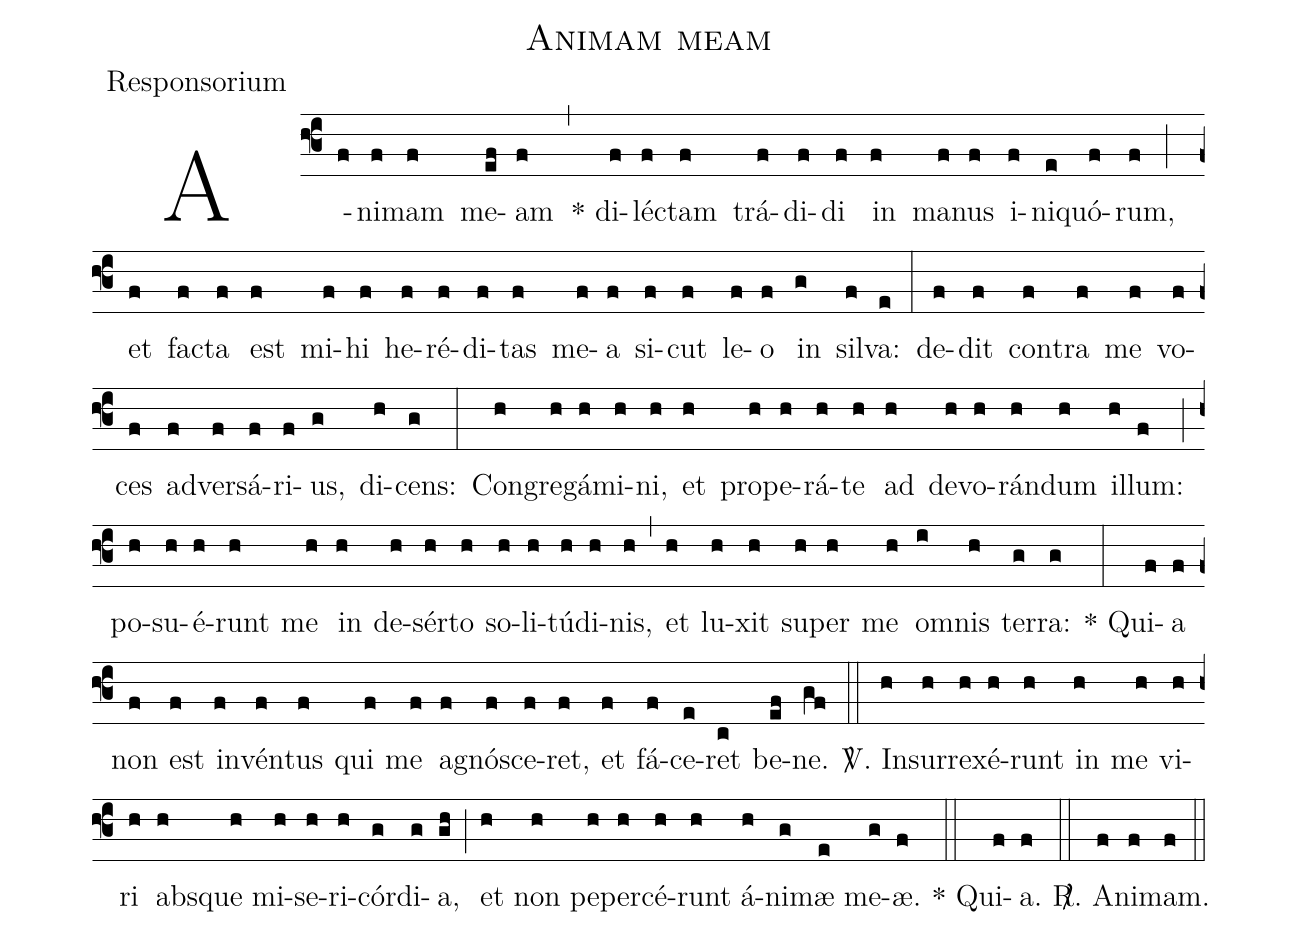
name:Animam meam;
office-part:Responsorium;
%%
(f3)A(f)ni(f)mam(f) me(ef)am(f) (,) * di(f)lé(f)ctam(f) trá(f)di(f)di(f) in(f) ma(f)nus(f) i(f)ni(e)quó(f)rum,(f) (;) et(f) fa(f)cta(f) est(f) mi(f)hi(f) he(f)ré(f)di(f)tas(f) me(f)a(f) si(f)cut(f) le(f)o(f) in(g) sil(f)va:(e) (:) de(f)dit(f) con(f)tra(f) me(f) vo(f)ces(f) ad(f)ver(f)sá(f)ri(f)us,(g) di(h)cens:(g) (:) Con(h)gre(h)gá(h)mi(h)ni,(h) et(h) pro(h)pe(h)rá(h)te(h) ad(h) de(h)vo(h)rán(h)dum(h) il(h)lum:(f) (;) po(h)su(h)é(h)runt(h) me(h) in(h) de(h)sér(h)to(h) so(h)li(h)tú(h)di(h)nis,(h) (,) et(h) lu(h)xit(h) su(h)per(h) me(h) o(i)mnis(h) ter(g)ra:(g) (:) * Qui(f)a(f) non(f) est(f) in(f)vén(f)tus(f) qui(f) me(f) a(f)gnó(f)sce(f)ret,(f) et(f) fá(f)ce(e)ret(c) be(ef)ne.(gf) (::) <sp>V/</sp>. In(h)sur(h)re(h)xé(h)runt(h) in(h) me(h) vi(h)ri(h) ab(h)sque(h) mi(h)se(h)ri(h)cór(g)di(g)a,(gh) (;) et(h) non(h) pe(h)per(h)cé(h)runt(h) á(h)ni(g)mæ(e) me(g)æ.(f) (::) * Qui(f)a.(f) (::) <sp>R/</sp>. A(f)ni(f)mam.(f) (::)
